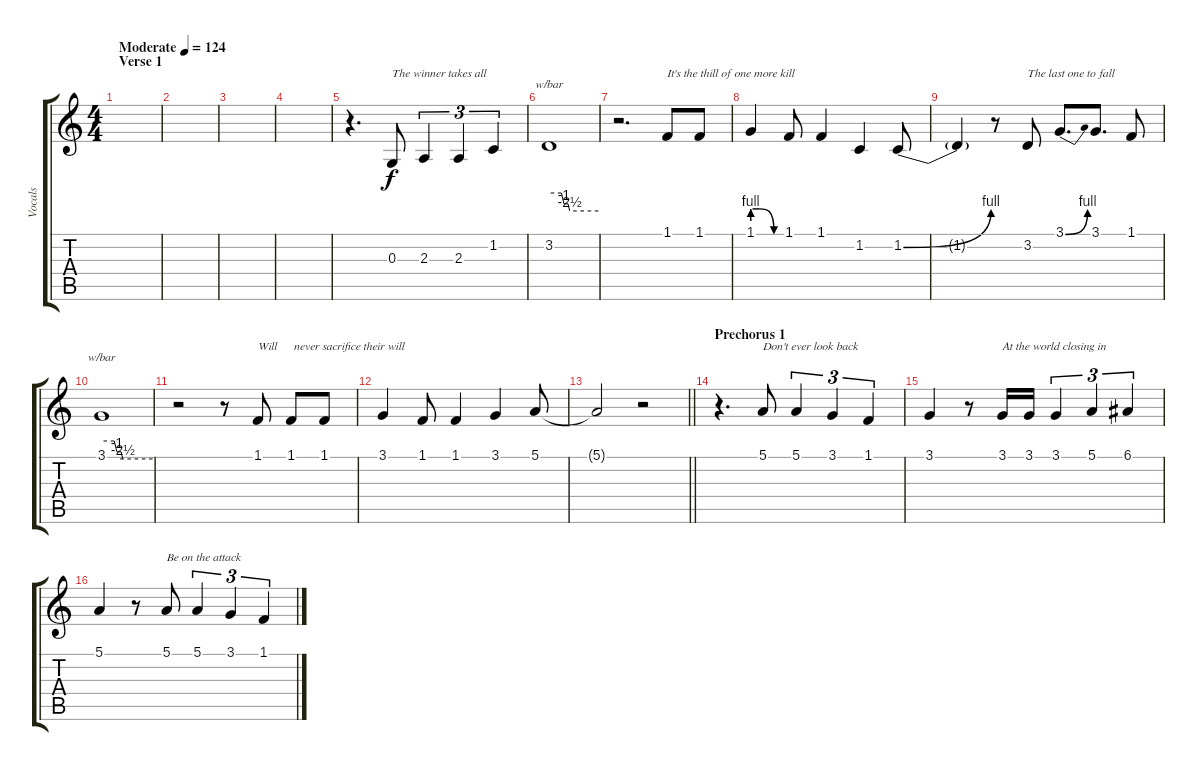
\track ("Vocals" "Vocals") {instrument lead2sawtooth}
\staff {score tabs}
\tuning (E4 B3 G3 D3 A2 E2) {hide}
\ts (4 4)
\section ("" "Verse 1")
\tempo (124 "Moderate")
\clef g2
\ks c
|
|
|
|
r.4{d} 0.3.8{txt "The winner takes all"} 2.3.4{tu (3 2)} 2.3.4{tu (3 2)} 1.2.4{tu (3 2)} |
3.2.1{tbe (custom default 0 0 15 0 18 -4 23 -4 25 -10 60 -10)} |
r.2{d} 1.1.8{txt "It's the thill of one more kill"} 1.1.8 |
1.1{be (custom 0 4 15 4 45 0 60 0)}.4 1.1.8 1.1.4 1.2.4 1.2{be (bend 0 0 60 4)}.8 |
1.2{t}.4 r.8 3.2.8{txt "The last one to fall"} 3.1{be (bend 0 0 60 4)}.8{d} 3.1.8{d} 1.1.8 |
3.1.1{tbe (custom default 0 0 15 0 18 -4 23 -4 25 -10 60 -10)} |
r.2 r.8 1.1.8{txt "Will"} 1.1.8{txt " never sacrifice their will"} 1.1.8 |
3.1.4 1.1.8 1.1.4 3.1.4 5.1.8 |
\barLineRight lightlight
5.1{t}.2 r.2 |
\section ("" "Prechorus 1")
r.4{d} 5.1.8{txt "Don't ever look back"} 5.1.4{tu (3 2)} 3.1.4{tu (3 2)} 1.1.4{tu (3 2)} |
3.1.4 r.8 3.1.16{txt "At the world closing in"} 3.1.16 3.1.4{tu (3 2)} 5.1.4{tu (3 2)} 6.1.4{tu (3 2)} |
5.1.4 r.8 5.1.8{txt "Be on the attack"} 5.1.4{tu (3 2)} 3.1.4{tu (3 2)} 1.1.4{tu (3 2)}
